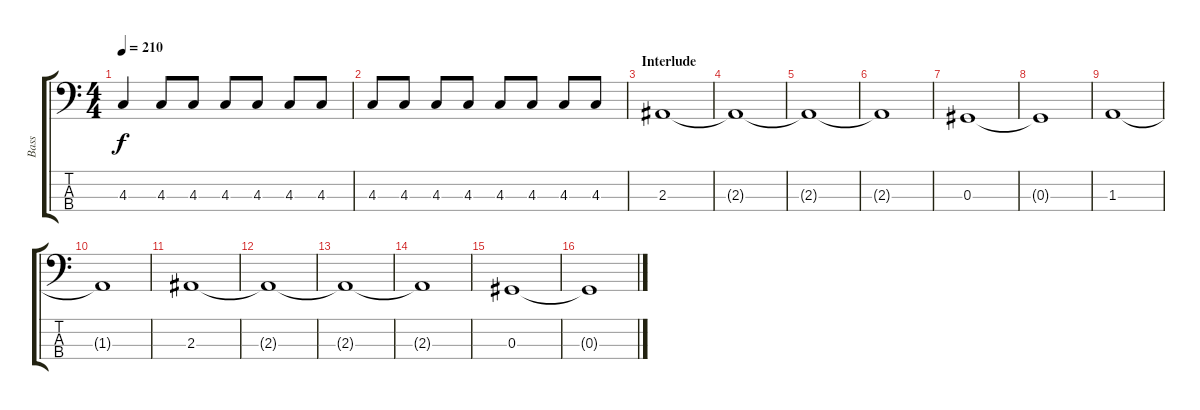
\track ("Bass" "Bass") {instrument electricbasspick}
\staff {score tabs}
\tuning (Gb2 Db2 Ab1 Eb1) {hide}
\ts (4 4)
\tempo 210
\clef f4
\ks c
4.3.4{dy f} 4.3.8 4.3.8 4.3.8 4.3.8 4.3.8 4.3.8 |
4.3.8 4.3.8 4.3.8 4.3.8 4.3.8 4.3.8 4.3.8 4.3.8 |
\section ("" "Interlude")
2.3.1 |
2.3{t}.1 |
2.3{t}.1 |
2.3{t}.1 |
0.3.1 |
0.3{t}.1 |
1.3.1 |
1.3{t}.1 |
2.3.1 |
2.3{t}.1 |
2.3{t}.1 |
2.3{t}.1 |
0.3.1 |
0.3{t}.1
